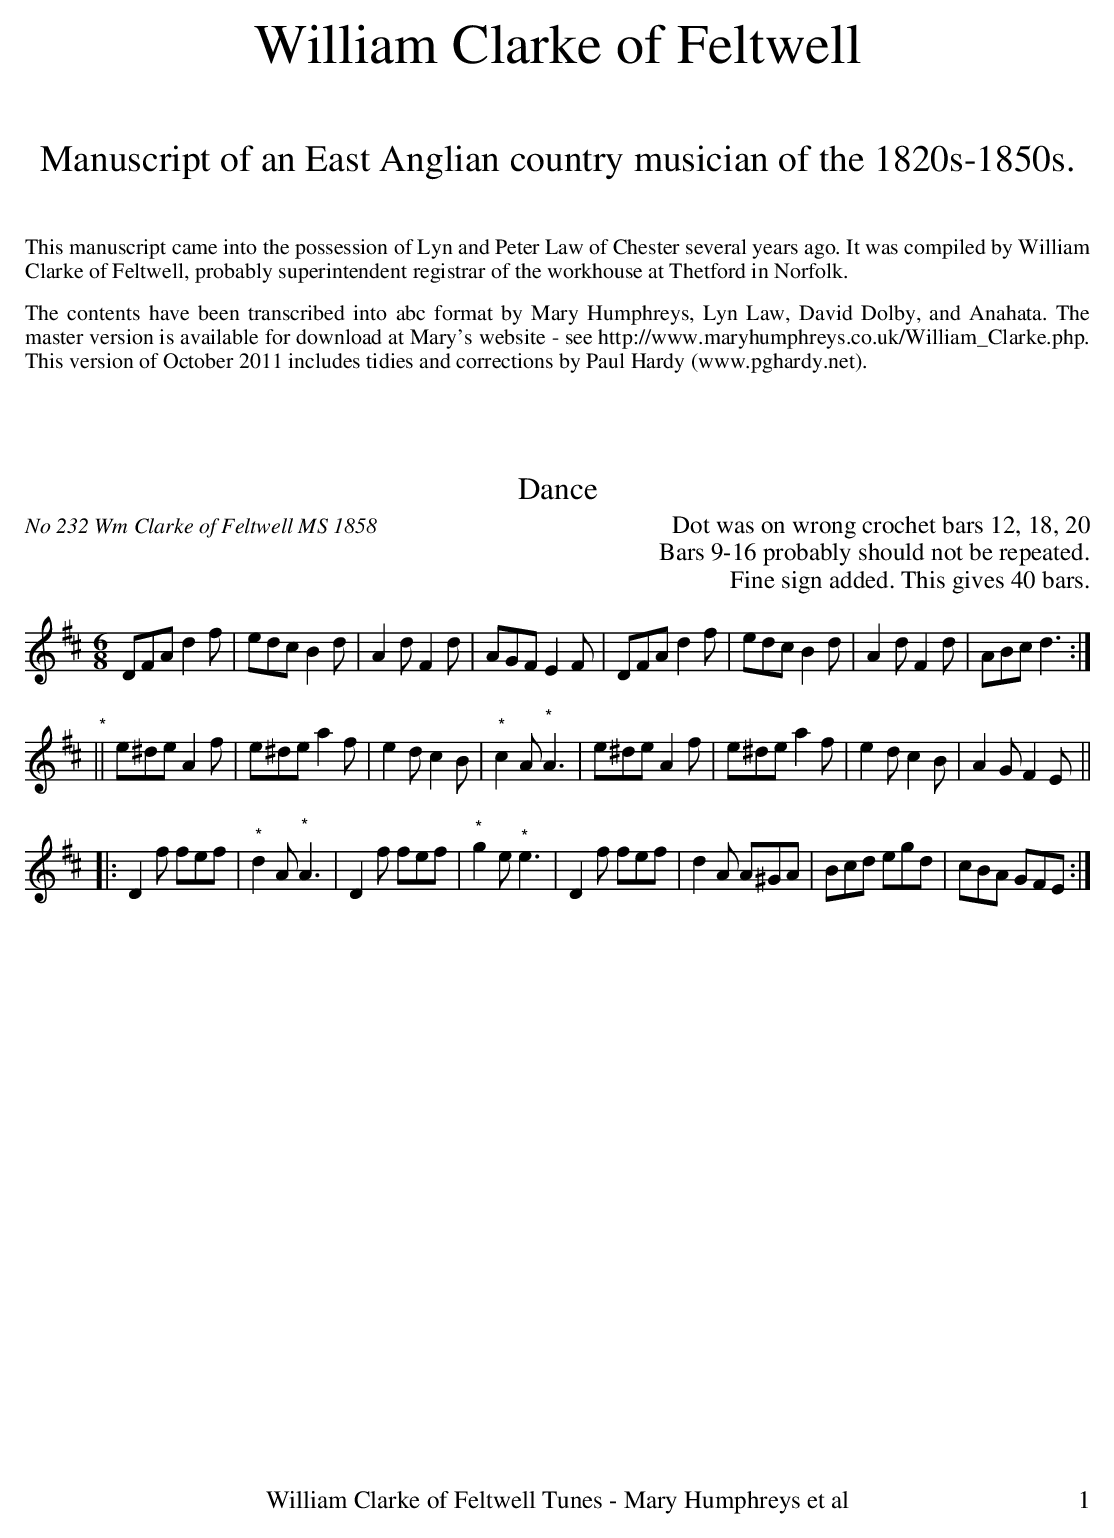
X:1
T:Dance
O:No 232 Wm Clarke of Feltwell MS 1858
M:6/8
L:1/8
K:D
DFA d2f|edc B2d|A2d F2d|AGF E2F|DFA d2f|edc B2d|A2d F2d|ABcd3:|
"^*"||e^de A2f|e^de a2f|e2d c2B|"^*"c2A "^*"A3|e^de A2f|e^de a2f|e2d c2B|A2G F2E||
|:D2f fef|"^*"d2A "^*"A3|D2f fef|"^*"g2e "^*"e3|D2f fef|d2A A^GA|Bcd egd|cBA GFE:|
